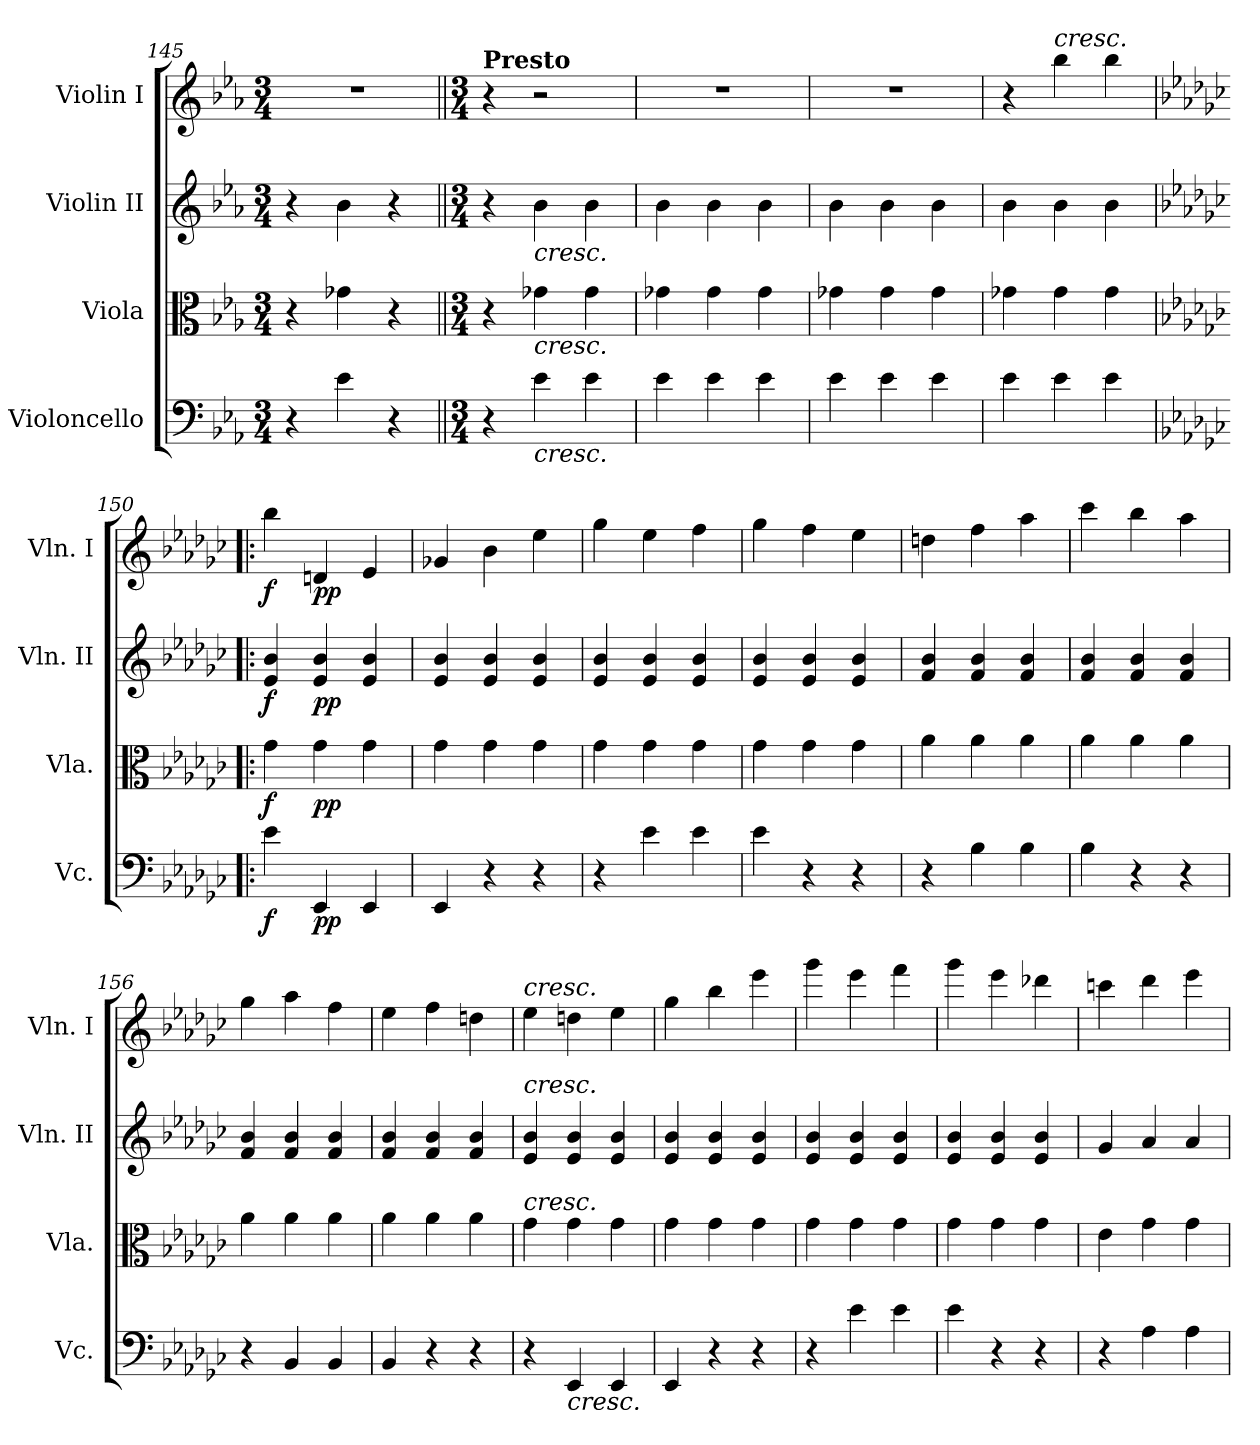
**kern	**dynam	**kern	**dynam	**kern	**dynam	**kern	**dynam
*part4	*part4	*part3	*part3	*part2	*part2	*part1	*part1
*staff4	*staff4	*staff3	*staff3	*staff2	*staff2	*staff1	*staff1
*I"Violoncello	*	*I"Viola	*	*I"Violin II	*	*I"Violin I	*
*I'Vc.	*	*I'Vla.	*	*I'Vln. II	*	*I'Vln. I	*
*clefF4	*	*clefC3	*	*clefG2	*	*clefG2	*
*k[b-e-a-]	*	*k[b-e-a-]	*	*k[b-e-a-]	*	*k[b-e-a-]	*
*E-:	*	*E-:	*	*E-:	*	*E-:	*
*M3/4	*	*M3/4	*	*M3/4	*	*M3/4	*
=145	=145	=145	=145	=145	=145	=145	=145
4r	.	4r	.	4r	.	2.r	.
4e-	.	4g-X	.	4b-	.	.	.
4r	.	4r	.	4r	.	.	.
=146||	=146||	=146||	=146||	=146||	=146||	=146||	=146||
*M3/4	*	*M3/4	*	*M3/4	*	*M3/4	*
*	*	*	*	*	*	*MM160	*
!	!	!	!	!	!	!LO:TX:a:B:t=Presto	!
4r	.	4r	.	4r	.	4r	.
!	!	!	!	!LO:TX:b:i:t=cresc.	!	!	!
!	!	!LO:TX:b:i:t=cresc.	!	!	!	!	!
!LO:TX:b:i:t=cresc.	!	!	!	!	!	!	!
4e-	.	4g-X	.	4b-	.	2r	.
4e-	.	4g-	.	4b-	.	.	.
=147	=147	=147	=147	=147	=147	=147	=147
4e-	.	4g-X	.	4b-	.	2.r	.
4e-	.	4g-	.	4b-	.	.	.
4e-	.	4g-	.	4b-	.	.	.
=148	=148	=148	=148	=148	=148	=148	=148
4e-	.	4g-X	.	4b-	.	2.r	.
4e-	.	4g-	.	4b-	.	.	.
4e-	.	4g-	.	4b-	.	.	.
=149	=149	=149	=149	=149	=149	=149	=149
4e-	.	4g-X	.	4b-	.	4r	.
!	!	!	!	!	!	!LO:TX:a:i:t=cresc.	!
4e-	.	4g-	.	4b-	.	4bb-	.
4e-	.	4g-	.	4b-	.	4bb-	.
=150!|:	=150!|:	=150!|:	=150!|:	=150!|:	=150!|:	=150!|:	=150!|:
*k[b-e-a-d-g-c-]	*	*k[b-e-a-d-g-c-]	*	*k[b-e-a-d-g-c-]	*	*k[b-e-a-d-g-c-]	*
*e-:	*	*e-:	*	*e-:	*	*e-:	*
4e-	f	4g-	f	4e- 4b-	f	4bb-	f
4EE-	pp	4g-	pp	4e- 4b-	pp	4dn	pp
4EE-	.	4g-	.	4e- 4b-	.	4e-	.
=151	=151	=151	=151	=151	=151	=151	=151
4EE-	.	4g-	.	4e- 4b-	.	4g-X	.
4r	.	4g-	.	4e- 4b-	.	4b-	.
4r	.	4g-	.	4e- 4b-	.	4ee-	.
=152	=152	=152	=152	=152	=152	=152	=152
4r	.	4g-	.	4e- 4b-	.	4gg-	.
4e-	.	4g-	.	4e- 4b-	.	4ee-	.
4e-	.	4g-	.	4e- 4b-	.	4ff	.
=153	=153	=153	=153	=153	=153	=153	=153
4e-	.	4g-	.	4e- 4b-	.	4gg-	.
4r	.	4g-	.	4e- 4b-	.	4ff	.
4r	.	4g-	.	4e- 4b-	.	4ee-	.
=154	=154	=154	=154	=154	=154	=154	=154
4r	.	4a-	.	4f 4b-	.	4ddn	.
4B-	.	4a-	.	4f 4b-	.	4ff	.
4B-	.	4a-	.	4f 4b-	.	4aa-	.
=155	=155	=155	=155	=155	=155	=155	=155
4B-	.	4a-	.	4f 4b-	.	4ccc-	.
4r	.	4a-	.	4f 4b-	.	4bb-	.
4r	.	4a-	.	4f 4b-	.	4aa-	.
=156	=156	=156	=156	=156	=156	=156	=156
4r	.	4a-	.	4f 4b-	.	4gg-	.
4BB-	.	4a-	.	4f 4b-	.	4aa-	.
4BB-	.	4a-	.	4f 4b-	.	4ff	.
=157	=157	=157	=157	=157	=157	=157	=157
4BB-	.	4a-	.	4f 4b-	.	4ee-	.
4r	.	4a-	.	4f 4b-	.	4ff	.
4r	.	4a-	.	4f 4b-	.	4ddn	.
=158	=158	=158	=158	=158	=158	=158	=158
!	!	!	!	!	!	!LO:TX:a:i:t=cresc.	!
!	!	!	!	!LO:TX:a:i:t=cresc.	!	!	!
!	!	!LO:TX:a:i:t=cresc.	!	!	!	!	!
4r	.	4g-	.	4e- 4b-	.	4ee-	.
!LO:TX:b:i:t=cresc.	!	!	!	!	!	!	!
4EE-	.	4g-	.	4e- 4b-	.	4ddn	.
4EE-	.	4g-	.	4e- 4b-	.	4ee-	.
=159	=159	=159	=159	=159	=159	=159	=159
4EE-	.	4g-	.	4e- 4b-	.	4gg-	.
4r	.	4g-	.	4e- 4b-	.	4bb-	.
4r	.	4g-	.	4e- 4b-	.	4eee-	.
=160	=160	=160	=160	=160	=160	=160	=160
4r	.	4g-	.	4e- 4b-	.	4ggg-	.
4e-	.	4g-	.	4e- 4b-	.	4eee-	.
4e-	.	4g-	.	4e- 4b-	.	4fff	.
=161	=161	=161	=161	=161	=161	=161	=161
4e-	.	4g-	.	4e- 4b-	.	4ggg-	.
4r	.	4g-	.	4e- 4b-	.	4eee-	.
4r	.	4g-	.	4e- 4b-	.	4ddd-X	.
=162	=162	=162	=162	=162	=162	=162	=162
4r	.	4e-	.	4g-	.	4cccn	.
4A-	.	4g-	.	4a-	.	4ddd-	.
4A-	.	4g-	.	4a-	.	4eee-	.
=	=	=	=	=	=	=	=
*-	*-	*-	*-	*-	*-	*-	*-
